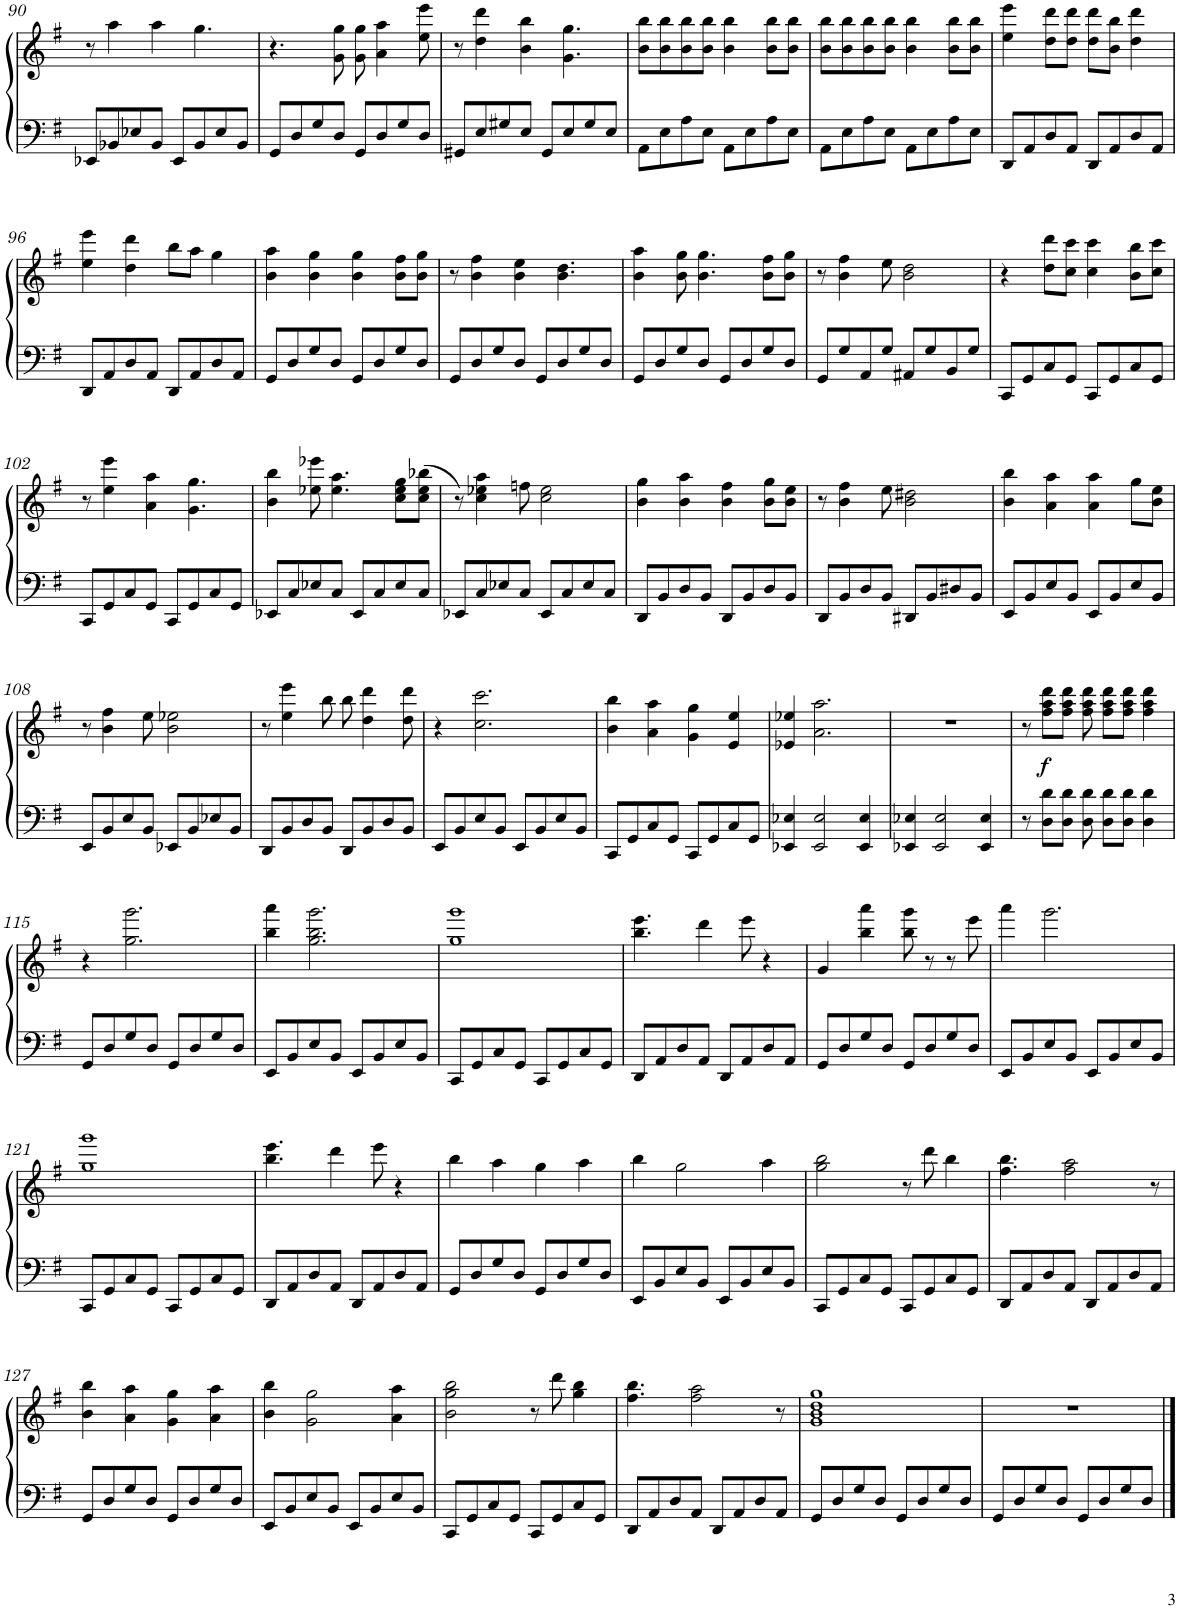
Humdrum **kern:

**kern	**kern	**dynam
*part1	*part1	*part1
*staff2	*staff1	*staff1/2
*I"업라이트 피아노	*	*
!!LO:PB:g=z
*clefF4	*clefG2	*
*k[f#]	*k[f#]	*
*M4/4	*M4/4	*
=90	=90	=90
8EE-X/L	8r	.
8BB-X/	4aa\	.
8E-X/	.	.
8BB-/J	4aa\	.
8EE-/L	.	.
8BB-/	4.gg\	.
8E-/	.	.
8BB-/J	.	.
=91	=91	=91
8GG/L	4.r	.
8D/	.	.
8G/	.	.
8D/J	8g\ 8gg\	.
8GG/L	8g\ 8gg\	.
8D/	4a\ 4aa\	.
8G/	.	.
8D/J	8ee\ 8eee\	.
=92	=92	=92
8GG#X/L	8r	.
8E/	4dd\ 4ddd\	.
8G#X/	.	.
8E/J	4b\ 4bb\	.
8GG#/L	.	.
8E/	4.g\ 4.gg\	.
8G#/	.	.
8E/J	.	.
=93	=93	=93
8AA\L	8b\ 8bb\L	.
8E\	8b\ 8bb\	.
8A\	8b\ 8bb\	.
8E\J	8b\ 8bb\J	.
8AA\L	4b\ 4bb\	.
8E\	.	.
8A\	8b\ 8bb\L	.
8E\J	8b\ 8bb\J	.
=94	=94	=94
8AA\L	8b\ 8bb\L	.
8E\	8b\ 8bb\	.
8A\	8b\ 8bb\	.
8E\J	8b\ 8bb\J	.
8AA\L	4b\ 4bb\	.
8E\	.	.
8A\	8b\ 8bb\L	.
8E\J	8b\ 8bb\J	.
=95	=95	=95
8DD/L	4ee\ 4eee\	.
8AA/	.	.
8D/	8dd\ 8ddd\L	.
8AA/J	8dd\ 8ddd\J	.
8DD/L	8dd\ 8ddd\L	.
8AA/	8b\ 8bb\J	.
8D/	4dd\ 4ddd\	.
8AA/J	.	.
!!LO:LB:g=z
=96	=96	=96
8DD/L	4ee\ 4eee\	.
8AA/	.	.
8D/	4dd\ 4ddd\	.
8AA/J	.	.
8DD/L	8bb\L	.
8AA/	8aa\J	.
8D/	4gg\	.
8AA/J	.	.
=97	=97	=97
8GG/L	4b\ 4aa\	.
8D/	.	.
8G/	4b\ 4gg\	.
8D/J	.	.
8GG/L	4b\ 4gg\	.
8D/	.	.
8G/	8b\ 8ff#\L	.
8D/J	8b\ 8gg\J	.
=98	=98	=98
8GG/L	8r	.
8D/	4b\ 4ff#\	.
8G/	.	.
8D/J	4b\ 4ee\	.
8GG/L	.	.
8D/	4.b\ 4.dd\	.
8G/	.	.
8D/J	.	.
=99	=99	=99
8GG/L	4b\ 4aa\	.
8D/	.	.
8G/	8b\ 8gg\	.
8D/J	4.b\ 4.gg\	.
8GG/L	.	.
8D/	.	.
8G/	8b\ 8ff#\L	.
8D/J	8b\ 8gg\J	.
=100	=100	=100
8GG/L	8r	.
8G/	4b\ 4ff#\	.
8AA/	.	.
8G/J	8ee\	.
8AA#X/L	2b\ 2dd\	.
8G/	.	.
8BB/	.	.
8G/J	.	.
=101	=101	=101
8CC/L	4r	.
8GG/	.	.
8C/	8dd\ 8ddd\L	.
8GG/J	8cc\ 8ccc\J	.
8CC/L	4cc\ 4ccc\	.
8GG/	.	.
8C/	8b\ 8bb\L	.
8GG/J	8cc\ 8ccc\J	.
!!LO:LB:g=z
=102	=102	=102
8CC/L	8r	.
8GG/	4ee\ 4eee\	.
8C/	.	.
8GG/J	4a\ 4aa\	.
8CC/L	.	.
8GG/	4.g\ 4.gg\	.
8C/	.	.
8GG/J	.	.
=103	=103	=103
8EE-X/L	4b\ 4bb\	.
8C/	.	.
8E-X/	8ee-X\ 8eee-X\	.
8C/J	4.ee-\ 4.aa\	.
8EE-/L	.	.
8C/	.	.
8E-/	8cc\ 8ee-\ 8gg\L	.
8C/J	(8cc\ 8ee-\ 8bb-X\J	.
=104	=104	=104
8EE-X/L	8r)	.
8C/	4cc\ 4ee-X\ 4aa\	.
8E-X/	.	.
8C/J	8ffn\	.
8EE-/L	2cc\ 2ee-\	.
8C/	.	.
8E-/	.	.
8C/J	.	.
=105	=105	=105
8DD/L	4b\ 4gg\	.
8BB/	.	.
8D/	4b\ 4aa\	.
8BB/J	.	.
8DD/L	4b\ 4ff#\	.
8BB/	.	.
8D/	8b\ 8gg\L	.
8BB/J	8b\ 8ee\J	.
=106	=106	=106
8DD/L	8r	.
8BB/	4b\ 4ff#\	.
8D/	.	.
8BB/J	8ee\	.
8DD#X/L	2b\ 2dd#X\	.
8BB/	.	.
8D#X/	.	.
8BB/J	.	.
=107	=107	=107
8EE/L	4b\ 4bb\	.
8BB/	.	.
8E/	4a\ 4aa\	.
8BB/J	.	.
8EE/L	4a\ 4aa\	.
8BB/	.	.
8E/	8gg\L	.
8BB/J	8b\ 8ee\J	.
!!LO:LB:g=z
=108	=108	=108
8EE/L	8r	.
8BB/	4b\ 4ff#\	.
8E/	.	.
8BB/J	8ee\	.
8EE-X/L	2b\ 2ee-X\	.
8BB/	.	.
8E-X/	.	.
8BB/J	.	.
=109	=109	=109
8DD/L	8r	.
8BB/	4ee\ 4eee\	.
8D/	.	.
8BB/J	8bb\	.
8DD/L	8bb\	.
8BB/	4dd\ 4ddd\	.
8D/	.	.
8BB/J	8dd\ 8ddd\	.
=110	=110	=110
8EE/L	4r	.
8BB/	.	.
8E/	2.cc\ 2.ccc\	.
8BB/J	.	.
8EE/L	.	.
8BB/	.	.
8E/	.	.
8BB/J	.	.
=111	=111	=111
8CC/L	4b\ 4bb\	.
8GG/	.	.
8C/	4a\ 4aa\	.
8GG/J	.	.
8CC/L	4g\ 4gg\	.
8GG/	.	.
8C/	4e/ 4ee/	.
8GG/J	.	.
=112	=112	=112
4EE-X/ 4E-X/	4e-X/ 4ee-X/	.
2EE-/ 2E-/	2.a\ 2.aa\	.
4EE-/ 4E-/	.	.
=113	=113	=113
4EE-X/ 4E-X/	1r	.
2EE-/ 2E-/	.	.
4EE-/ 4E-/	.	.
=114	=114	=114
8r	8r	.
!	!	!LO:DY:b
8D\ 8d\L	8ff#\ 8aa\ 8ddd\L	f
8D\ 8d\J	8ff#\ 8aa\ 8ddd\J	.
8D\ 8d\	8ff#\ 8aa\ 8ddd\	.
8D\ 8d\L	8ff#\ 8aa\ 8ddd\L	.
8D\ 8d\J	8ff#\ 8aa\ 8ddd\J	.
4D\ 4d\	4ff#\ 4aa\ 4ddd\	.
!!LO:LB:g=z
=115	=115	=115
8GG/L	4r	.
8D/	.	.
8G/	2.gg\ 2.ggg\	.
8D/J	.	.
8GG/L	.	.
8D/	.	.
8G/	.	.
8D/J	.	.
=116	=116	=116
8EE/L	4bb\ 4aaa\	.
8BB/	.	.
8E/	2.gg\ 2.bb\ 2.ggg\	.
8BB/J	.	.
8EE/L	.	.
8BB/	.	.
8E/	.	.
8BB/J	.	.
=117	=117	=117
8CC/L	1gg 1ggg	.
8GG/	.	.
8C/	.	.
8GG/J	.	.
8CC/L	.	.
8GG/	.	.
8C/	.	.
8GG/J	.	.
=118	=118	=118
8DD/L	4.bb\ 4.eee\	.
8AA/	.	.
8D/	.	.
8AA/J	4ddd\	.
8DD/L	.	.
8AA/	8eee\	.
8D/	4r	.
8AA/J	.	.
=119	=119	=119
8GG/L	4g/	.
8D/	.	.
8G/	4bb\ 4aaa\	.
8D/J	.	.
8GG/L	8bb\ 8ggg\	.
8D/	8r	.
8G/	8r	.
8D/J	8eee\	.
=120	=120	=120
8EE/L	4aaa\	.
8BB/	.	.
8E/	2.ggg\	.
8BB/J	.	.
8EE/L	.	.
8BB/	.	.
8E/	.	.
8BB/J	.	.
!!LO:LB:g=z
=121	=121	=121
8CC/L	1gg 1ggg	.
8GG/	.	.
8C/	.	.
8GG/J	.	.
8CC/L	.	.
8GG/	.	.
8C/	.	.
8GG/J	.	.
=122	=122	=122
8DD/L	4.bb\ 4.eee\	.
8AA/	.	.
8D/	.	.
8AA/J	4ddd\	.
8DD/L	.	.
8AA/	8eee\	.
8D/	4r	.
8AA/J	.	.
=123	=123	=123
8GG/L	4bb\	.
8D/	.	.
8G/	4aa\	.
8D/J	.	.
8GG/L	4gg\	.
8D/	.	.
8G/	4aa\	.
8D/J	.	.
=124	=124	=124
8EE/L	4bb\	.
8BB/	.	.
8E/	2gg\	.
8BB/J	.	.
8EE/L	.	.
8BB/	.	.
8E/	4aa\	.
8BB/J	.	.
=125	=125	=125
8CC/L	2gg\ 2bb\	.
8GG/	.	.
8C/	.	.
8GG/J	.	.
8CC/L	8r	.
8GG/	8ddd\	.
8C/	4bb\	.
8GG/J	.	.
=126	=126	=126
8DD/L	4.ff#\ 4.bb\	.
8AA/	.	.
8D/	.	.
8AA/J	2ff#\ 2aa\	.
8DD/L	.	.
8AA/	.	.
8D/	.	.
8AA/J	8r	.
!!LO:LB:g=z
=127	=127	=127
8GG/L	4b\ 4bb\	.
8D/	.	.
8G/	4a\ 4aa\	.
8D/J	.	.
8GG/L	4g\ 4gg\	.
8D/	.	.
8G/	4a\ 4aa\	.
8D/J	.	.
=128	=128	=128
8EE/L	4b\ 4bb\	.
8BB/	.	.
8E/	2g\ 2gg\	.
8BB/J	.	.
8EE/L	.	.
8BB/	.	.
8E/	4a\ 4aa\	.
8BB/J	.	.
=129	=129	=129
8CC/L	2b\ 2gg\ 2bb\	.
8GG/	.	.
8C/	.	.
8GG/J	.	.
8CC/L	8r	.
8GG/	8ddd\	.
8C/	4gg\ 4bb\	.
8GG/J	.	.
=130	=130	=130
8DD/L	4.ff#\ 4.bb\	.
8AA/	.	.
8D/	.	.
8AA/J	2ff#\ 2aa\	.
8DD/L	.	.
8AA/	.	.
8D/	.	.
8AA/J	8r	.
=131	=131	=131
8GG/L	1g 1b 1dd 1gg	.
8D/	.	.
8G/	.	.
8D/J	.	.
8GG/L	.	.
8D/	.	.
8G/	.	.
8D/J	.	.
=132	=132	=132
8GG/L	1r	.
8D/	.	.
8G/	.	.
8D/J	.	.
8GG/L	.	.
8D/	.	.
8G/	.	.
8D/J	.	.
==	==	==
*-	*-	*-
